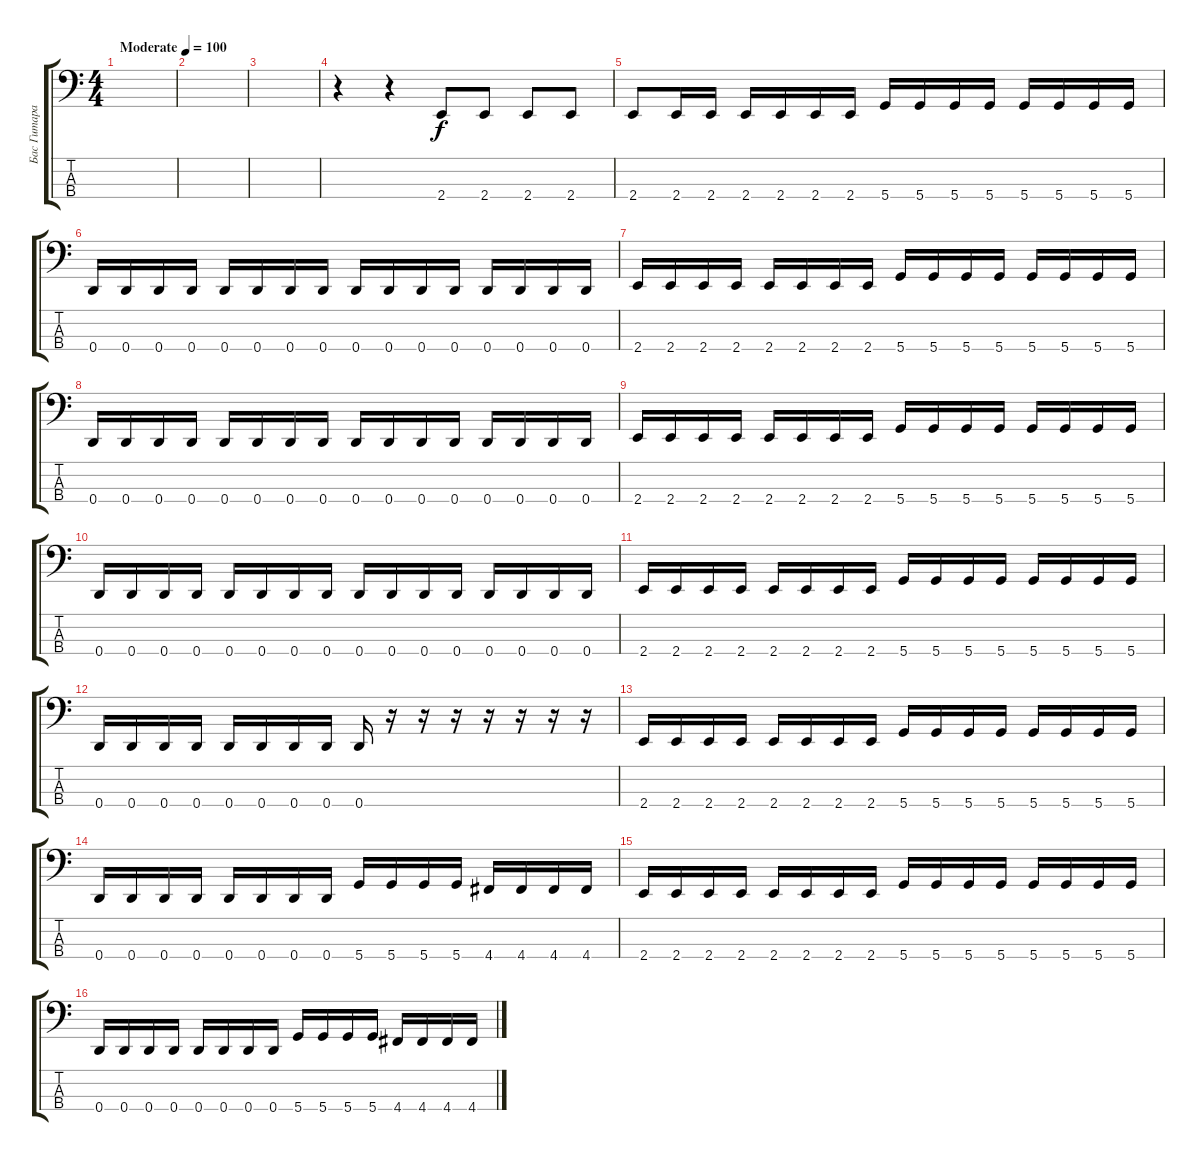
\track ("Бас Гитара (Cone)" "Бас Гитара") {instrument electricbasspick}
\staff {score tabs}
\tuning (G2 D2 A1 D1) {hide}
\ts (4 4)
\tempo (100 "Moderate")
\clef f4
\ks c
|
|
|
r.4 r.4 2.4.8 2.4.8 2.4.8 2.4.8 |
2.4.8 2.4.16 2.4.16 2.4.16 2.4.16 2.4.16 2.4.16 5.4.16 5.4.16 5.4.16 5.4.16 5.4.16 5.4.16 5.4.16 5.4.16 |
0.4.16 0.4.16 0.4.16 0.4.16 0.4.16 0.4.16 0.4.16 0.4.16 0.4.16 0.4.16 0.4.16 0.4.16 0.4.16 0.4.16 0.4.16 0.4.16 |
2.4.16 2.4.16 2.4.16 2.4.16 2.4.16 2.4.16 2.4.16 2.4.16 5.4.16 5.4.16 5.4.16 5.4.16 5.4.16 5.4.16 5.4.16 5.4.16 |
0.4.16 0.4.16 0.4.16 0.4.16 0.4.16 0.4.16 0.4.16 0.4.16 0.4.16 0.4.16 0.4.16 0.4.16 0.4.16 0.4.16 0.4.16 0.4.16 |
2.4.16 2.4.16 2.4.16 2.4.16 2.4.16 2.4.16 2.4.16 2.4.16 5.4.16 5.4.16 5.4.16 5.4.16 5.4.16 5.4.16 5.4.16 5.4.16 |
0.4.16 0.4.16 0.4.16 0.4.16 0.4.16 0.4.16 0.4.16 0.4.16 0.4.16 0.4.16 0.4.16 0.4.16 0.4.16 0.4.16 0.4.16 0.4.16 |
2.4.16 2.4.16 2.4.16 2.4.16 2.4.16 2.4.16 2.4.16 2.4.16 5.4.16 5.4.16 5.4.16 5.4.16 5.4.16 5.4.16 5.4.16 5.4.16 |
0.4.16 0.4.16 0.4.16 0.4.16 0.4.16 0.4.16 0.4.16 0.4.16 0.4.16 r.16 r.16 r.16 r.16 r.16 r.16 r.16 |
2.4.16 2.4.16 2.4.16 2.4.16 2.4.16 2.4.16 2.4.16 2.4.16 5.4.16 5.4.16 5.4.16 5.4.16 5.4.16 5.4.16 5.4.16 5.4.16 |
0.4.16 0.4.16 0.4.16 0.4.16 0.4.16 0.4.16 0.4.16 0.4.16 5.4.16 5.4.16 5.4.16 5.4.16 4.4.16 4.4.16 4.4.16 4.4.16 |
2.4.16 2.4.16 2.4.16 2.4.16 2.4.16 2.4.16 2.4.16 2.4.16 5.4.16 5.4.16 5.4.16 5.4.16 5.4.16 5.4.16 5.4.16 5.4.16 |
0.4.16 0.4.16 0.4.16 0.4.16 0.4.16 0.4.16 0.4.16 0.4.16 5.4.16 5.4.16 5.4.16 5.4.16 4.4.16 4.4.16 4.4.16 4.4.16
